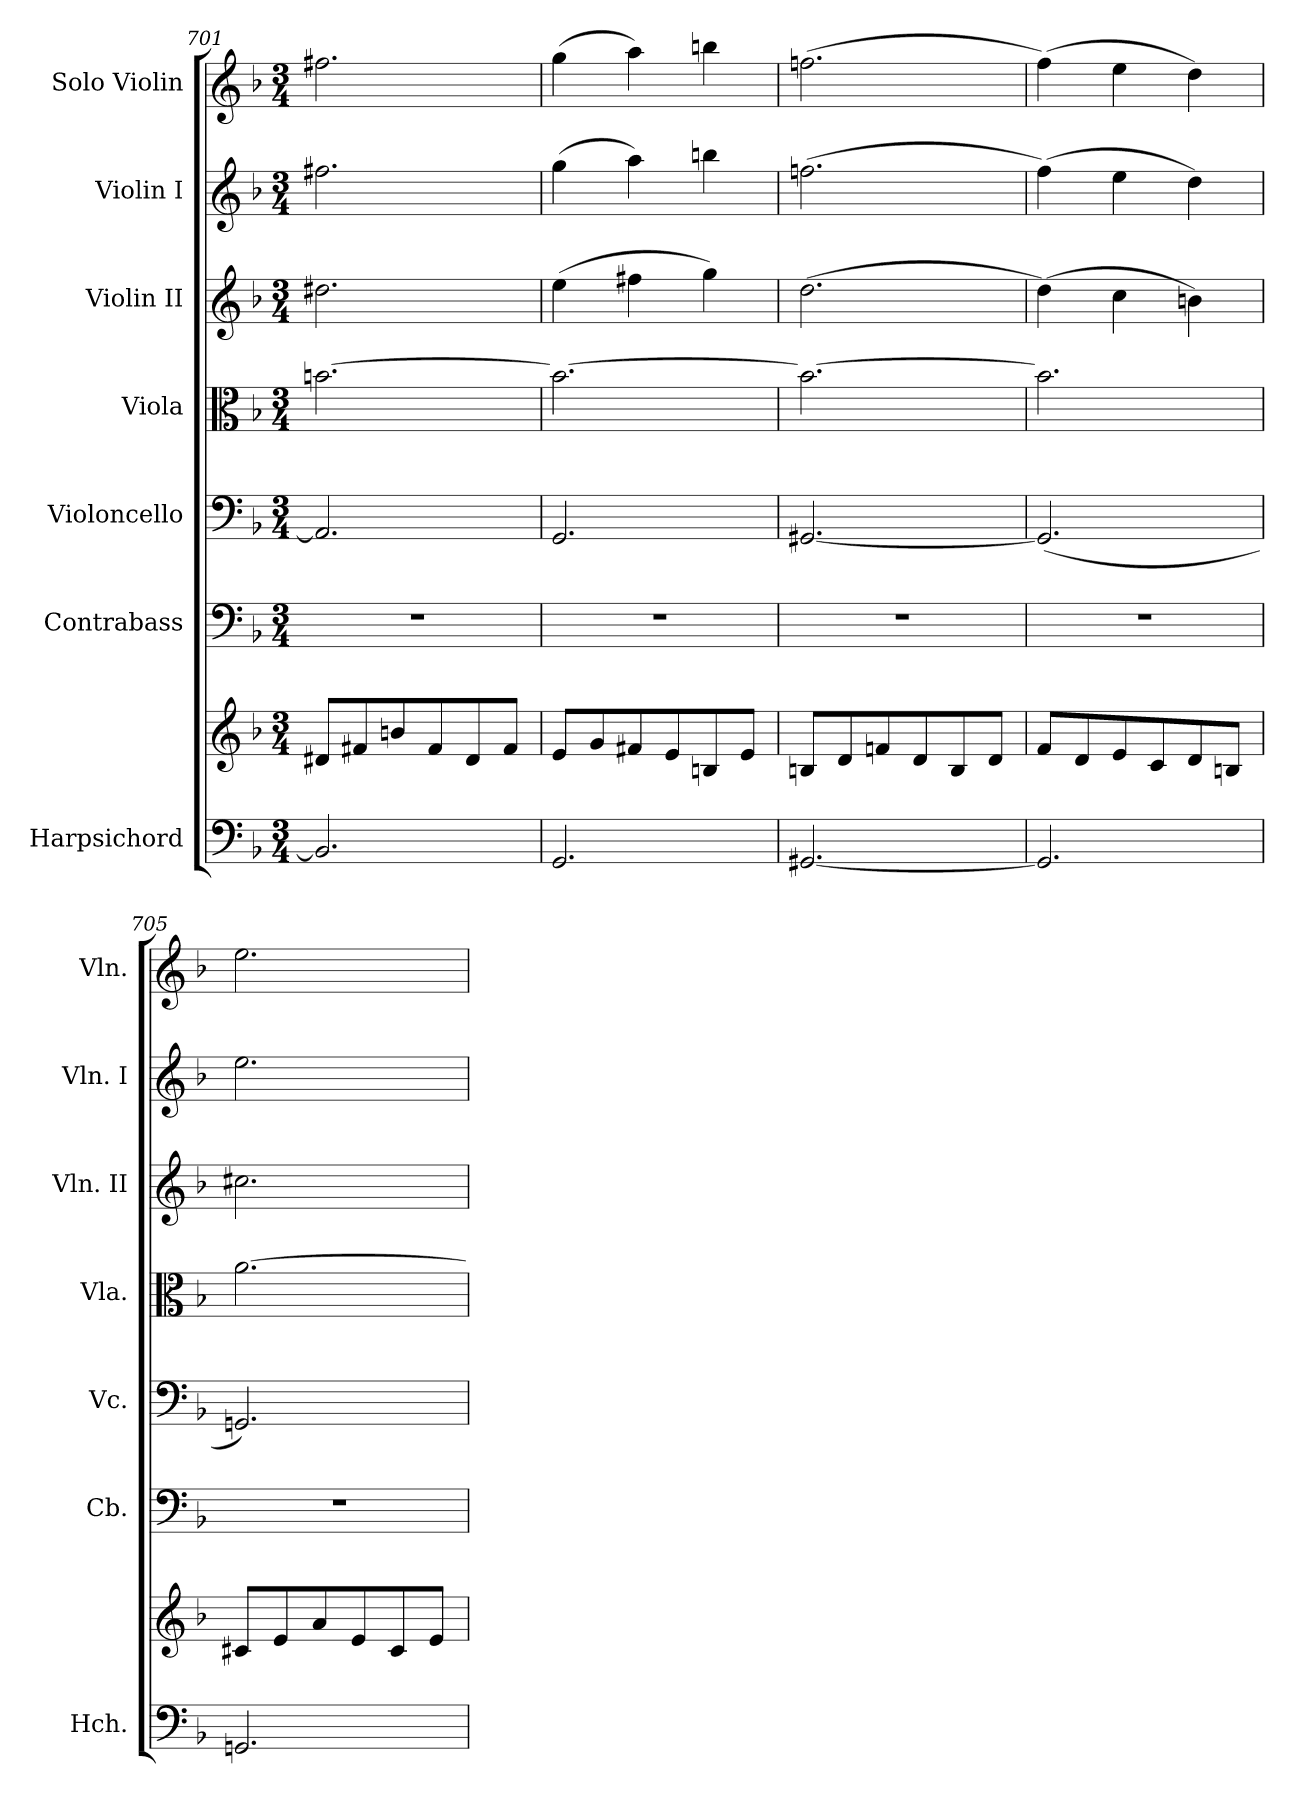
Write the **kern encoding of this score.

**kern	**kern	**kern	**kern	**kern	**kern	**kern	**kern
*part7	*part7	*part6	*part5	*part4	*part3	*part2	*part1
*staff8	*staff7	*staff6	*staff5	*staff4	*staff3	*staff2	*staff1
*I"Harpsichord	*	*I"Contrabass	*I"Violoncello	*I"Viola	*I"Violin II	*I"Violin I	*I"Solo Violin
*I'Hch.	*	*I'Cb.	*I'Vc.	*I'Vla.	*I'Vln. II	*I'Vln. I	*I'Vln.
*clefF4	*clefG2	*clefF4	*clefF4	*clefC3	*clefG2	*clefG2	*clefG2
*	*	*ITrd7c12	*	*	*	*	*
*k[b-]	*k[b-]	*k[b-]	*k[b-]	*k[b-]	*k[b-]	*k[b-]	*k[b-]
*M3/4	*M3/4	*M3/4	*M3/4	*M3/4	*M3/4	*M3/4	*M3/4
=701	=701	=701	=701	=701	=701	=701	=701
2.BB-/]	8d#X/L	2.r	2.AA#/]	[2.bn\	2.dd#X\	2.ff#X\	2.ff#X\
.	8f#X/	.	.	.	.	.	.
.	8bn/	.	.	.	.	.	.
.	8f#/	.	.	.	.	.	.
.	8d#/	.	.	.	.	.	.
.	8f#/J	.	.	.	.	.	.
=702	=702	=702	=702	=702	=702	=702	=702
2.GG/	8e/L	2.r	2.GG/	2.b\_	(>4ee\	(>4gg\	(>4gg\
.	8g/	.	.	.	.	.	.
.	8f#X/	.	.	.	4ff#X\	4aa\)	4aa\)
.	8e/	.	.	.	.	.	.
.	8Bn/	.	.	.	4gg\)	4bbn\	4bbn\
.	8e/J	.	.	.	.	.	.
=703	=703	=703	=703	=703	=703	=703	=703
[2.GG#X/	8Bn/L	2.r	[2.GG#X/	2.b\_	(>2.dd\	(>2.ffn\	(>2.ffn\
.	8d/	.	.	.	.	.	.
.	8fn/	.	.	.	.	.	.
.	8d/	.	.	.	.	.	.
.	8B/	.	.	.	.	.	.
.	8d/J	.	.	.	.	.	.
!!LO:PB:g=z
=704	=704	=704	=704	=704	=704	=704	=704
2.GG#/]	8f/L	2.r	(<2.GG#/]	2.b\]	(>4dd\)	(>4ff\)	(>4ff\)
.	8d/	.	.	.	.	.	.
.	8e/	.	.	.	4cc\	4ee\	4ee\
.	8c/	.	.	.	.	.	.
.	8d/	.	.	.	4bn\)	4dd\)	4dd\)
.	8Bn/J	.	.	.	.	.	.
=705	=705	=705	=705	=705	=705	=705	=705
2.GGn/	8c#X/L	2.r	2.GGn/)	[2.a\	2.cc#X\	2.ee\	2.ee\
.	8e/	.	.	.	.	.	.
.	8a/	.	.	.	.	.	.
.	8e/	.	.	.	.	.	.
.	8c#/	.	.	.	.	.	.
.	8e/J	.	.	.	.	.	.
=	=	=	=	=	=	=	=
*-	*-	*-	*-	*-	*-	*-	*-
